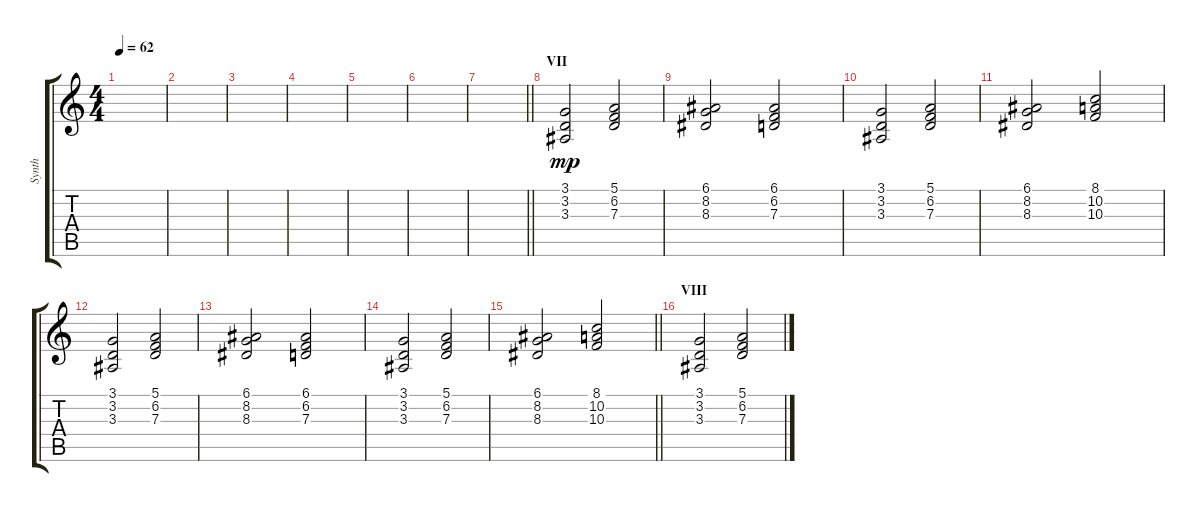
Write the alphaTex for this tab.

\track ("Synth" "Synth") {instrument stringensemble1}
\staff {score tabs}
\tuning (E4 B3 G3 D3 A2 E2) {hide}
\ts (4 4)
\tempo 62
\clef g2
\ks c
|
|
|
|
|
|
\barLineRight lightlight
|
\section ("" "VII")
(3.1 3.2 3.3).2{dy mp} (5.1 6.2 7.3).2 |
(6.1 8.2 8.3).2 (6.1 6.2 7.3).2 |
(3.1 3.2 3.3).2 (5.1 6.2 7.3).2 |
(6.1 8.2 8.3).2 (8.1 10.2 10.3).2 |
(3.1 3.2 3.3).2 (5.1 6.2 7.3).2 |
(6.1 8.2 8.3).2 (6.1 6.2 7.3).2 |
(3.1 3.2 3.3).2 (5.1 6.2 7.3).2 |
\barLineRight lightlight
(6.1 8.2 8.3).2 (8.1 10.2 10.3).2 |
\section ("" "VIII")
(3.1 3.2 3.3).2 (5.1 6.2 7.3).2
